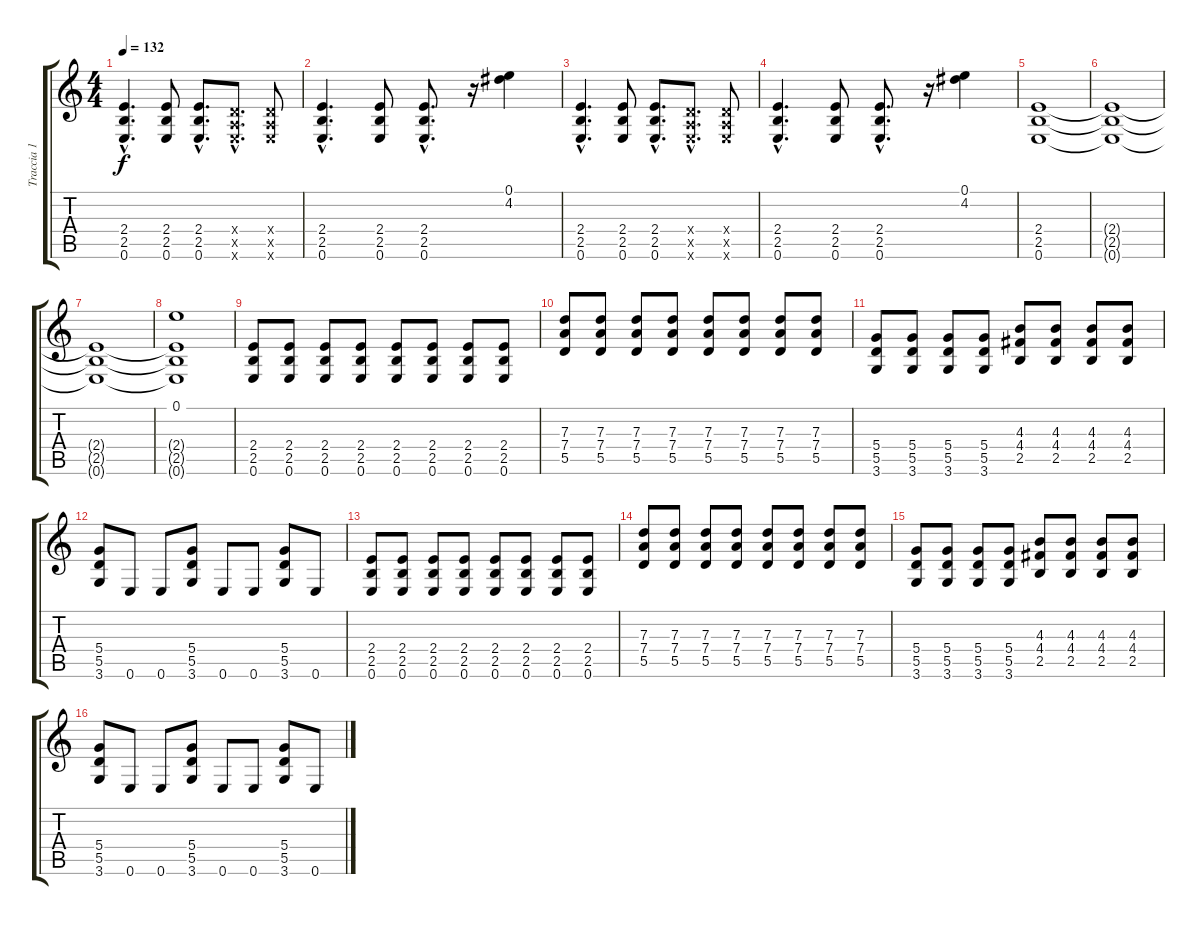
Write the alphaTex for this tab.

\track ("Traccia 1" "Traccia 1") {instrument overdrivenguitar}
\staff {score tabs}
\tuning (E4 B3 G3 D3 A2 E2) {hide}
\ts (4 4)
\tempo 132
\clef g2
\ks c
(2.4{hac} 2.5{hac} 0.6{hac}).4{d dy f} (2.4 2.5 0.6).8 (2.4{hac} 2.5{hac} 0.6{hac}).8{d} (0.4{hac x} 0.5{hac x} 0.6{hac x}).8{d} (0.4{x} 0.5{x} 0.6{x}).8 |
(2.4{hac} 2.5{hac} 0.6{hac}).4{d} (2.4 2.5 0.6).8 (2.4{hac} 2.5{hac} 0.6{hac}).8{d} r.16 (0.1 4.2).4 |
(2.4{hac} 2.5{hac} 0.6{hac}).4{d} (2.4 2.5 0.6).8 (2.4{hac} 2.5{hac} 0.6{hac}).8{d} (0.4{hac x} 0.5{hac x} 0.6{hac x}).8{d} (0.4{x} 0.5{x} 0.6{x}).8 |
(2.4{hac} 2.5{hac} 0.6{hac}).4{d} (2.4 2.5 0.6).8 (2.4{hac} 2.5{hac} 0.6{hac}).8{d} r.16 (0.1 4.2).4 |
(2.4 2.5 0.6).1 |
(2.4{t} 2.5{t} 0.6{t}).1 |
(2.4{t} 2.5{t} 0.6{t}).1 |
(0.1 2.4{t} 2.5{t} 0.6{t}).1 |
(2.4 2.5 0.6).8 (2.4 2.5 0.6).8 (2.4 2.5 0.6).8 (2.4 2.5 0.6).8 (2.4 2.5 0.6).8 (2.4 2.5 0.6).8 (2.4 2.5 0.6).8 (2.4 2.5 0.6).8 |
(7.3 7.4 5.5).8 (7.3 7.4 5.5).8 (7.3 7.4 5.5).8 (7.3 7.4 5.5).8 (7.3 7.4 5.5).8 (7.3 7.4 5.5).8 (7.3 7.4 5.5).8 (7.3 7.4 5.5).8 |
(5.4 5.5 3.6).8 (5.4 5.5 3.6).8 (5.4 5.5 3.6).8 (5.4 5.5 3.6).8 (4.3 4.4 2.5).8 (4.3 4.4 2.5).8 (4.3 4.4 2.5).8 (4.3 4.4 2.5).8 |
(5.4 5.5 3.6).8 0.6.8 0.6.8 (5.4 5.5 3.6).8 0.6.8 0.6.8 (5.4 5.5 3.6).8 0.6.8 |
(2.4 2.5 0.6).8 (2.4 2.5 0.6).8 (2.4 2.5 0.6).8 (2.4 2.5 0.6).8 (2.4 2.5 0.6).8 (2.4 2.5 0.6).8 (2.4 2.5 0.6).8 (2.4 2.5 0.6).8 |
(7.3 7.4 5.5).8 (7.3 7.4 5.5).8 (7.3 7.4 5.5).8 (7.3 7.4 5.5).8 (7.3 7.4 5.5).8 (7.3 7.4 5.5).8 (7.3 7.4 5.5).8 (7.3 7.4 5.5).8 |
(5.4 5.5 3.6).8 (5.4 5.5 3.6).8 (5.4 5.5 3.6).8 (5.4 5.5 3.6).8 (4.3 4.4 2.5).8 (4.3 4.4 2.5).8 (4.3 4.4 2.5).8 (4.3 4.4 2.5).8 |
(5.4 5.5 3.6).8 0.6.8 0.6.8 (5.4 5.5 3.6).8 0.6.8 0.6.8 (5.4 5.5 3.6).8 0.6.8
